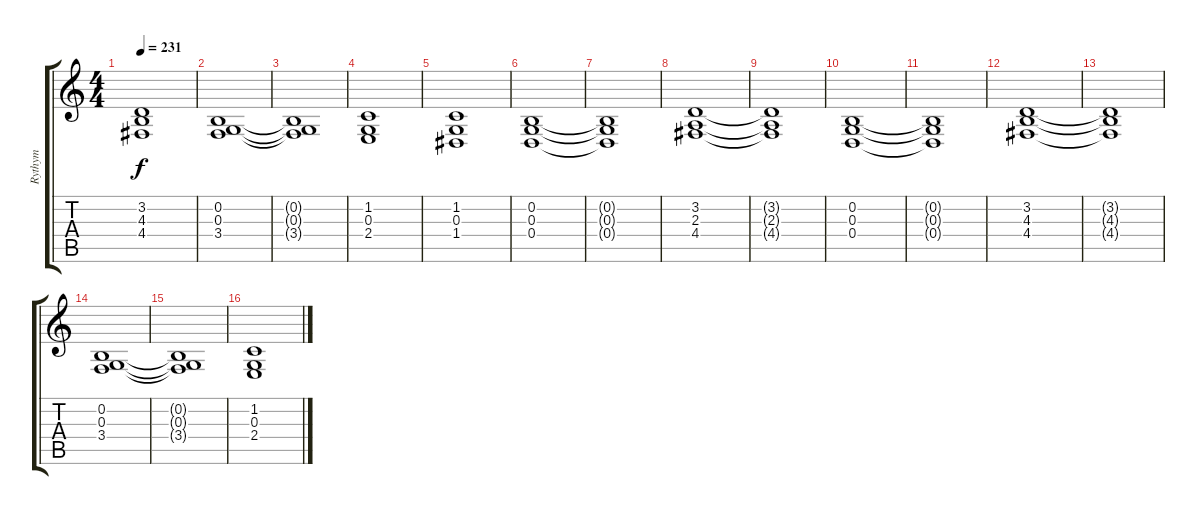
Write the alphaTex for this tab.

\track ("Rythym" "Rythym") {instrument acousticgrandpiano}
\staff {score tabs}
\tuning (E4 B3 G3 D3 A2 E2) {hide}
\ts (4 4)
\tempo 231
\clef g2
\ks c
(3.2{t} 4.3{t} 4.4{t}).1{dy f} |
(0.2 0.3 3.4).1 |
(0.2{t} 0.3{t} 3.4{t}).1 |
(1.2 0.3 2.4).1 |
(1.2 0.3 1.4).1 |
(0.2 0.3 0.4).1 |
(0.2{t} 0.3{t} 0.4{t}).1 |
(3.2 2.3 4.4).1 |
(3.2{t} 2.3{t} 4.4{t}).1 |
(0.2 0.3 0.4).1 |
(0.2{t} 0.3{t} 0.4{t}).1 |
(3.2 4.3 4.4).1 |
(3.2{t} 4.3{t} 4.4{t}).1 |
(0.2 0.3 3.4).1 |
(0.2{t} 0.3{t} 3.4{t}).1 |
(1.2 0.3 2.4).1
